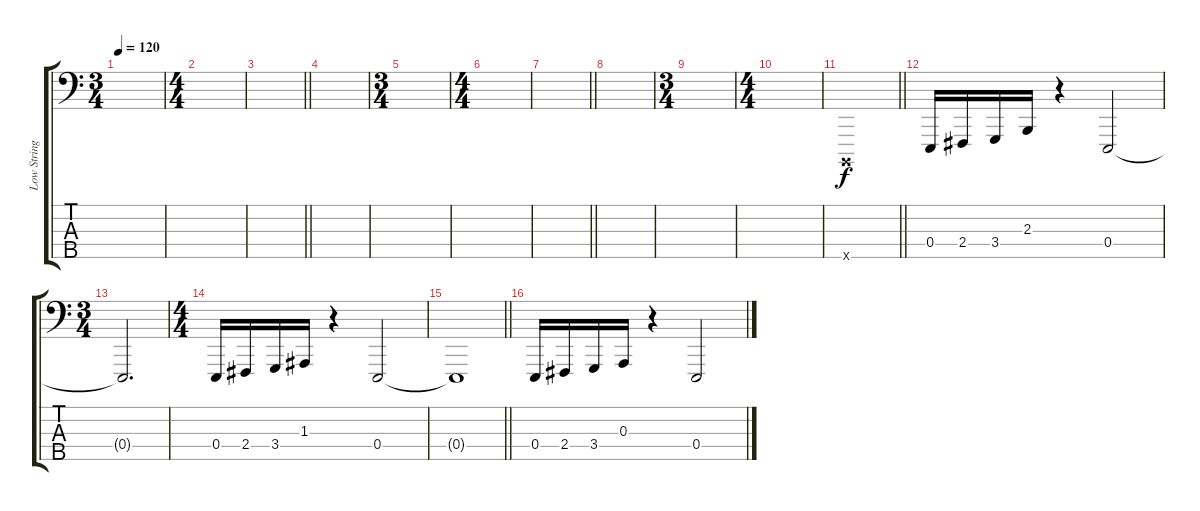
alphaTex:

\track ("Low Strings Standard" "Low String") {instrument stringensemble1}
\staff {score tabs}
\tuning (G2 D2 A1 E1 B0) {hide}
\ts (3 4)
\tempo 120
\clef f4
\ks c
|
\ts (4 4)
|
\barLineRight lightlight
|
|
\ts (3 4)
|
\ts (4 4)
|
\barLineRight lightlight
|
\section ("" "")
|
\ts (3 4)
|
\ts (4 4)
|
\barLineRight lightlight
0.5{x}.1{volume 13} |
0.4.16 2.4.16 3.4.16 2.3.16 r.4 0.4.2 |
\ts (3 4)
0.4{t}.2{d} |
\ts (4 4)
0.4.16 2.4.16 3.4.16 1.3.16 r.4 0.4.2 |
\barLineRight lightlight
0.4{t}.1 |
0.4.16 2.4.16 3.4.16 0.3.16 r.4 0.4.2
